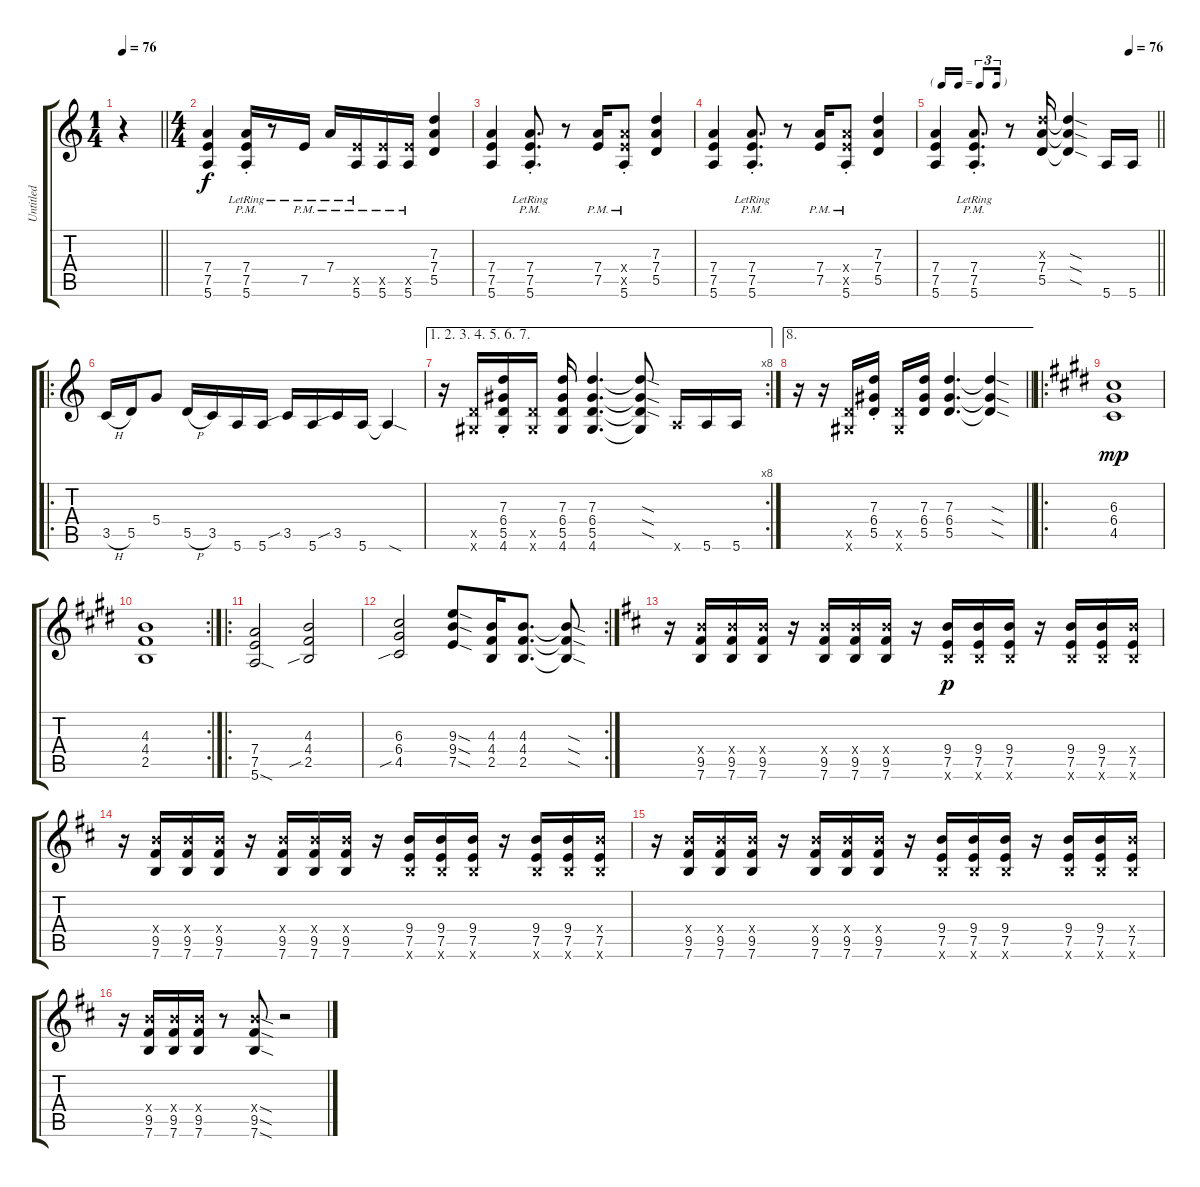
\track ("Untitled" "Untitled") {instrument distortionguitar}
\staff {score tabs}
\tuning (E4 B3 G3 D3 A2 E2) {hide}
\ts (1 4)
\tempo 76
\clef g2
\barLineRight lightlight
\ks c
r.4{dy f instrument distortionguitar} |
\ts (4 4)
(7.4 7.5 5.6).4 (7.4{pm st lr} 7.5{pm st lr} 5.6{pm st lr}).16 r.8 7.5{pm lr}.16 7.4{pm lr}.16 (7.5{pm x} 5.6{pm lr}).16 (7.5{pm x} 5.6{pm}).16 (7.5{pm x} 5.6{pm}).16 (7.3 7.4 5.5).4 |
(7.4 7.5 5.6).4 (7.4{pm st lr} 7.5{pm st lr} 5.6{pm st lr}).8{d} r.8 (7.4{pm} 7.5{pm}).16 (7.4{pm st x} 7.5{pm st x} 5.6{pm st}).8 (7.3 7.4 5.5).4 |
(7.4 7.5 5.6).4 (7.4{pm st lr} 7.5{pm st lr} 5.6{pm st lr}).8{d} r.8 (7.4{pm} 7.5{pm}).16 (7.4{pm st x} 7.5{pm st x} 5.6{pm st}).8 (7.3 7.4 5.5).4 |
\tf triplet16th
\tempo (76 0.875)
\barLineRight lightlight
(7.4 7.5 5.6).4 (7.4{pm st lr} 7.5{pm st lr} 5.6{pm st lr}).8{d} r.8 (7.3{x} 7.4 5.5).16 (7.3{sod t} 7.4{sod t} 5.5{sod t}).4 5.6.16 5.6.16 |
\ro
3.5{h}.16 5.5.16 5.4.8 5.5{h}.16 3.5.16 5.6.16 5.6.16 3.5{sib}.16 5.6.16 3.5{sib}.16 5.6.16 5.6{sod t}.4 |
\ae (1 2 3 4 5 6 7)
\rc 8
r.16 (5.5{x} 4.6{x}).16 (7.3{st} 6.4{st} 5.5{st} 4.6{st}).16 (5.5{x} 4.6{x}).16 (7.3 6.4 5.5 4.6).16 (7.3 6.4 5.5 4.6).4{d} (7.3{sod t} 6.4{sod t} 5.5{sod t} 4.6{t}).8 5.6{x}.16 5.6.16 5.6.16 |
\ae 8
\barLineRight lightlight
r.16 r.16 (5.5{x} 4.6{x}).16 (7.3{st} 6.4{st} 5.5{st}).16 (5.5{x} 4.6{x}).16 (7.3 6.4 5.5).16 (7.3 6.4 5.5).4{d} (7.3{sod t} 6.4{sod t} 5.5{sod t}).4 |
\ro
\ks e
(6.3 6.4 4.5).1{dy mp} |
\rc 2
\ks c#minor
(4.3 4.4 2.5).1 |
\ro
\ks e
(7.4 7.5 5.6{sod}).2 (4.3 4.4 2.5{sib}).2 |
\rc 2
\ks c#minor
(6.3 6.4 4.5{sib}).2 (9.3{sod} 9.4{sod} 7.5{sod}).8 (4.3 4.4 2.5).16 (4.3 4.4 2.5).8{d} (4.3{sod t} 4.4{sod t} 2.5{sod t}).8 |
\ks d
r.16 (9.4{x} 9.5 7.6).16 (9.4{x} 9.5 7.6).16 (9.4{x} 9.5 7.6).16 r.16 (9.4{x} 9.5 7.6).16 (9.4{x} 9.5 7.6).16 (9.4{x} 9.5 7.6).16 r.16 (9.4 7.5 7.6{x}).16{dy p} (9.4 7.5 7.6{x}).16 (9.4 7.5 7.6{x}).16 r.16 (9.4 7.5 7.6{x}).16 (9.4 7.5 7.6{x}).16 (9.4{x} 7.5 7.6{x}).16 |
r.16 (9.4{x} 9.5 7.6).16 (9.4{x} 9.5 7.6).16 (9.4{x} 9.5 7.6).16 r.16 (9.4{x} 9.5 7.6).16 (9.4{x} 9.5 7.6).16 (9.4{x} 9.5 7.6).16 r.16 (9.4 7.5 7.6{x}).16 (9.4 7.5 7.6{x}).16 (9.4 7.5 7.6{x}).16 r.16 (9.4 7.5 7.6{x}).16 (9.4 7.5 7.6{x}).16 (9.4{x} 7.5 7.6{x}).16 |
r.16 (9.4{x} 9.5 7.6).16 (9.4{x} 9.5 7.6).16 (9.4{x} 9.5 7.6).16 r.16 (9.4{x} 9.5 7.6).16 (9.4{x} 9.5 7.6).16 (9.4{x} 9.5 7.6).16 r.16 (9.4 7.5 7.6{x}).16 (9.4 7.5 7.6{x}).16 (9.4 7.5 7.6{x}).16 r.16 (9.4 7.5 7.6{x}).16 (9.4 7.5 7.6{x}).16 (9.4{x} 7.5 7.6{x}).16 |
r.16 (9.4{x} 9.5 7.6).16 (9.4{x} 9.5 7.6).16 (9.4{x} 9.5 7.6).16 r.8 (9.4{sod x} 9.5{sod} 7.6{sod}).8 r.2
